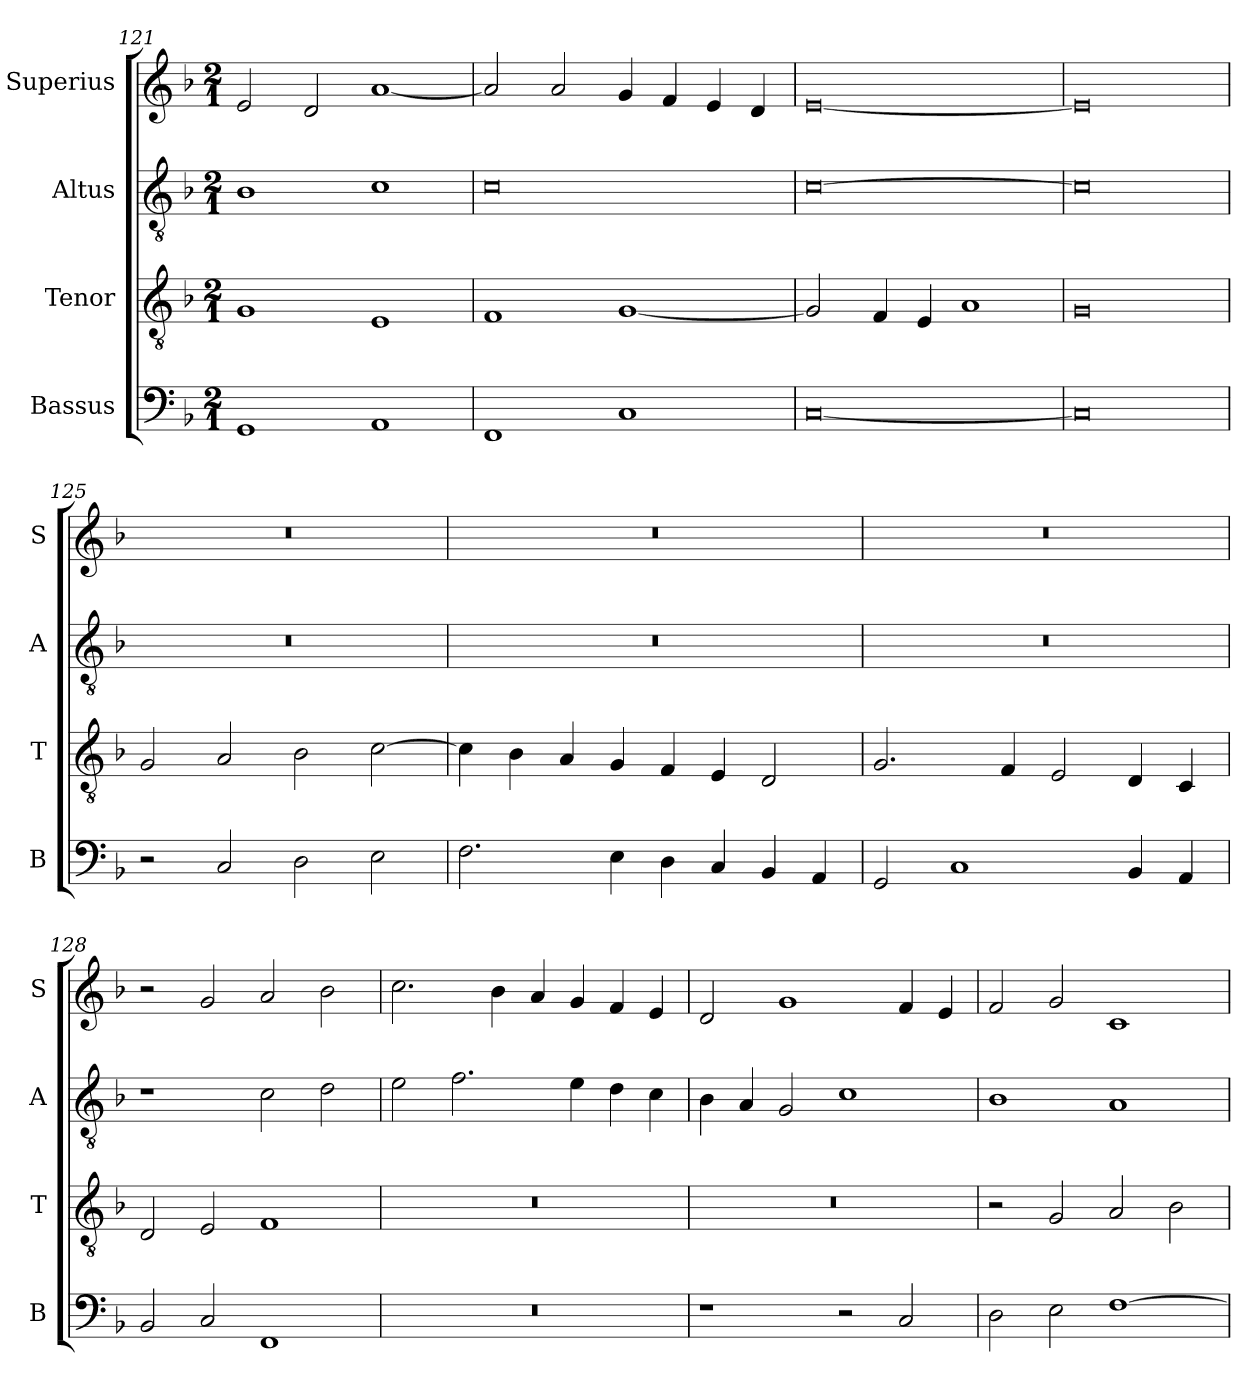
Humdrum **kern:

**kern	**kern	**kern	**kern
*part4	*part3	*part2	*part1
*staff4	*staff3	*staff2	*staff1
*I"Bassus	*I"Tenor	*I"Altus	*I"Superius
*I'B	*I'T	*I'A	*I'S
*clefF4	*clefGv2	*clefGv2	*clefG2
*k[b-]	*k[b-]	*k[b-]	*k[b-]
*F:	*F:	*F:	*F:
*M2/1	*M2/1	*M2/1	*M2/1
=121	=121	=121	=121
1GG	1G	1B-	2e
.	.	.	2d
1AA	1E	1c	[1a
=122	=122	=122	=122
1FF	1F	0c	2a]
.	.	.	2a
1C	[1G	.	4g
.	.	.	4f
.	.	.	4e
.	.	.	4d
=123	=123	=123	=123
[0C	2G]	[0c	[0e
.	4F	.	.
.	4E	.	.
.	1A	.	.
=124	=124	=124	=124
0C]	0G	0c]	0e]
=125	=125	=125	=125
2r	2G	0r	0r
2C	2A	.	.
2D	2B-	.	.
2E	[2c	.	.
=126	=126	=126	=126
2.F	4c]	0r	0r
.	4B-	.	.
.	4A	.	.
4E	4G	.	.
4D	4F	.	.
4C	4E	.	.
4BB-	2D	.	.
4AA	.	.	.
=127	=127	=127	=127
2GG	2.G	0r	0r
1C	.	.	.
.	4F	.	.
.	2E	.	.
4BB-	4D	.	.
4AA	4C	.	.
=128	=128	=128	=128
2BB-	2D	1r	2r
2C	2E	.	2g
1FF	1F	2c	2a
.	.	2d	2b-
=129	=129	=129	=129
0r	0r	2e	2.cc
.	.	2.f	.
.	.	.	4b-
.	.	.	4a
.	.	4e	4g
.	.	4d	4f
.	.	4c	4e
=130	=130	=130	=130
1r	0r	4B-	2d
.	.	4A	.
.	.	2G	1g
2r	.	1c	.
2C	.	.	4f
.	.	.	4e
=131	=131	=131	=131
2D	2r	1B-	2f
2E	2G	.	2g
[1F	2A	1A	1c
.	2B-	.	.
=	=	=	=
*-	*-	*-	*-
